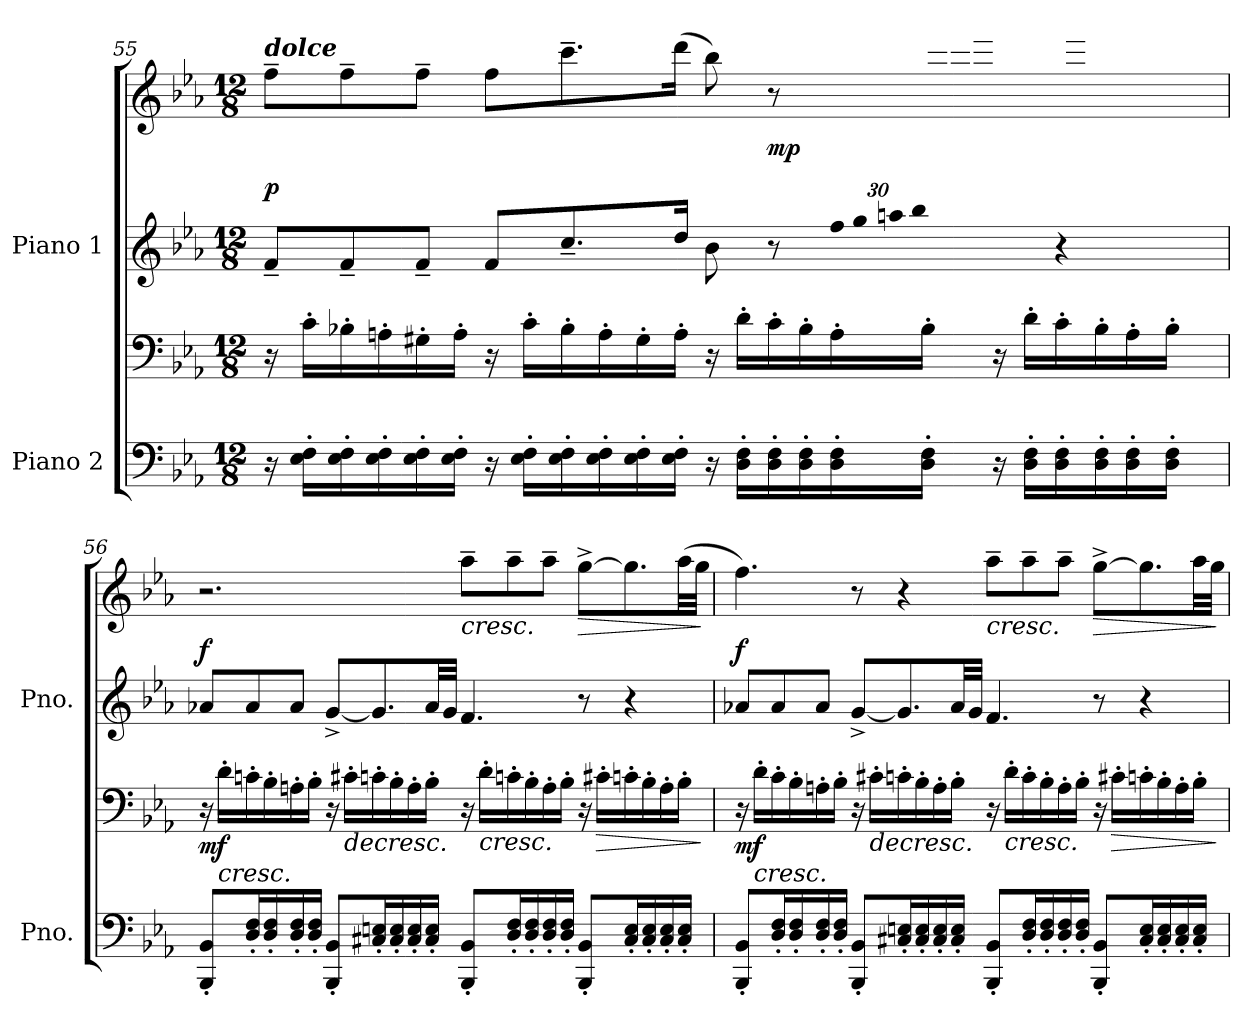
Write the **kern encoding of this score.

**kern	**kern	**dynam	**kern	**kern	**dynam
*part2	*part2	*part2	*part1	*part1	*part1
*staff4	*staff3	*staff3/4	*staff2	*staff1	*staff1/2
*I"Piano 2	*	*	*I"Piano 1	*	*
*I'Pno.	*	*	*I'Pno.	*	*
!!LO:LB:g=z
*clefF4	*clefF4	*	*clefG2	*clefG2	*
*k[b-e-a-]	*k[b-e-a-]	*	*k[b-e-a-]	*k[b-e-a-]	*
*M12/8	*M12/8	*	*M12/8	*M12/8	*
=55	=55	=55	=55	=55	=55
*	*	*	*	*^	*
!	!	!	!	!LO:TX:a:Bi:t=dolce	!	!
!	!	!	!	!	!	!LO:DY:b
16r	16r	.	8f~/L	8ff~\L	240%257ryy	p
16E-\' 16F\'LL	16c'\LL	.	.	.	.	.
16E-\' 16F\'	16B-X'\	.	8f~/	8ff~\	.	.
16E-\' 16F\'	16An'\	.	.	.	.	.
16E-\' 16F\'	16G#X'\	.	8f~/J	8ff~\J	.	.
16E-\' 16F\'JJ	16A'\JJ	.	.	.	.	.
16r	16r	.	8f/L	8ff\L	.	.
16E-\' 16F\'LL	16c'\LL	.	.	.	.	.
16E-\' 16F\'	16B-'\	.	8.cc~/	8.ccc~\	.	.
16E-\' 16F\'	16A'\	.	.	.	.	.
16E-\' 16F\'	16G#'\	.	.	.	.	.
16E-\' 16F\'JJ	16A'\JJ	.	16dd/Jk	(16ddd\Jk	.	.
16r	16r	.	8b-\	8bb-\)	.	.
16D\' 16F\'LL	16d'\LL	.	.	.	.	.
!	!	!	!	!	!	!LO:DY:b
16D\' 16F\'	16c'\	.	8r	8r	.	mp
16D\' 16F\'	16B-'\	.	.	.	.	.
*	*	*	*Xbrackettup	*	*	*
!	!	!	!LO:N:vis=32	!	!	!
16D\' 16F\'	16A'\	.	(960%17ff/LLL	2ryy	.	.
!	!	!	!LO:N:vis=32	!	!	!
.	.	.	960%17gg/	.	.	.
!	!	!	!LO:N:vis=32	!	!	!
.	.	.	960%17aan/	.	.	.
!	!	!	!LO:N:vis=32	!	!	!
.	.	.	960%17bb-/	.	.	.
16D\' 16F\'JJ	16B-'\JJ	.	.	.	.	.
!	!	!	!	!	!LO:N:vis=32	!
.	.	.	240%43ryy	.	960%17ccc\	.
!	!	!	!	!	!LO:N:vis=32	!
.	.	.	.	.	960%17ddd\	.
!	!	!	!	!	!LO:N:vis=32	!
.	.	.	.	.	960%17eee-\JJJ)	.
.	.	.	.	.	960ryy	.
16r	16r	.	.	.	8fff\	.
16D\' 16F\'LL	16d'\LL	.	.	.	.	.
16D\' 16F\'	16c'\	.	4r	.	4ryy	.
16D\' 16F\'	16B-'\	.	.	.	.	.
16D\' 16F\'	16A'\	.	.	.	.	.
16D\' 16F\'JJ	16B-'\JJ	.	.	.	.	.
*	*	*	*	*v	*v	*
!!LO:PB:g=z
=56	=56	=56	=56	=56	=56
!	!	!LO:DY:b	!	!	!LO:DY:a=2
8BBB-/' 8BB-/'L	16r	mf	8a-X/L	2.r	f
!	!	!LO:HP:b	!	!	!
.	16d'\LL	<	.	.	.
16D/' 16F/'L	16cn'\	.	8a-/	.	.
16D/' 16F/'	16B-'\	.	.	.	.
16D/' 16F/'	16An'\	.	8a-/J	.	.
16D/' 16F/'JJ	16B-'\JJ	.	.	.	.
8BBB-/' 8BB-/'L	16r	.	[8g^/L	.	.
!	!	!LO:HP:b	!	!	!
.	16c#X'\LL	>	.	.	.
16C#X/' 16En/'L	16cn'\	.	8.g/]	.	.
16C#/' 16E/'	16B-'\	.	.	.	.
16C#/' 16E/'	16A'\	.	.	.	.
16C#/' 16E/'JJ	16B-'\JJ	.	32a-/LL	.	.
.	.	.	32g/JJJ	.	.
!	!	!	!	!	!LO:HP:b
8BBB-/' 8BB-/'L	16r	.	4.f/	8aa-~\L	<
!	!	!LO:HP:b	!	!	!
.	16d'\LL	<	.	.	.
16D/' 16F/'L	16cn'\	.	.	8aa-~\	.
16D/' 16F/'	16B-'\	.	.	.	.
16D/' 16F/'	16A'\	.	.	8aa-~\J	.
16D/' 16F/'JJ	16B-'\JJ	.	.	.	.
!	!	!	!	!	!LO:HP:b
8BBB-/' 8BB-/'L	16r	.	8r	[8gg^\L	>
!	!	!LO:HP:b	!	!	!
.	16c#X'\LL	>	.	.	.
16C#/' 16E/'L	16cn'\	.	4r	8.gg\]	.
16C#/' 16E/'	16B-'\	.	.	.	.
16C#/' 16E/'	16A'\	.	.	.	.
16C#/' 16E/'JJ	16B-'\JJ	.	.	(32aa-\LL	.
.	.	.	.	32gg\JJJ	.
.	.	[ ] [ ]	.	.	[ ]
!!LO:LB:g=z
=57	=57	=57	=57	=57	=57
!	!	!LO:DY:b	!	!	!LO:DY:a=2
8BBB-/' 8BB-/'L	16r	mf	8a-X/L	4.ff\)	f
!	!	!LO:HP:b	!	!	!
.	16d'\LL	<	.	.	.
16D/' 16F/'L	16c'\	.	8a-/	.	.
16D/' 16F/'	16B-'\	.	.	.	.
16D/' 16F/'	16An'\	.	8a-/J	.	.
16D/' 16F/'JJ	16B-'\JJ	.	.	.	.
8BBB-/' 8BB-/'L	16r	.	[8g^/L	8r	.
!	!	!LO:HP:b	!	!	!
.	16c#X'\LL	>	.	.	.
16C#X/' 16En/'L	16cn'\	.	8.g/]	4r	.
16C#/' 16E/'	16B-'\	.	.	.	.
16C#/' 16E/'	16A'\	.	.	.	.
16C#/' 16E/'JJ	16B-'\JJ	.	32a-/LL	.	.
.	.	.	32g/JJJ	.	.
!	!	!	!	!	!LO:HP:b
8BBB-/' 8BB-/'L	16r	.	4.f/	8aa-~\L	<
!	!	!LO:HP:b	!	!	!
.	16d'\LL	<	.	.	.
16D/' 16F/'L	16c'\	.	.	8aa-~\	.
16D/' 16F/'	16B-'\	.	.	.	.
16D/' 16F/'	16A'\	.	.	8aa-~\J	.
16D/' 16F/'JJ	16B-'\JJ	.	.	.	.
!	!	!	!	!	!LO:HP:b
8BBB-/' 8BB-/'L	16r	.	8r	[8gg^\L	>
!	!	!LO:HP:b	!	!	!
.	16c#X'\LL	>	.	.	.
16C#/' 16E/'L	16cn'\	.	4r	8.gg\]	.
16C#/' 16E/'	16B-'\	.	.	.	.
16C#/' 16E/'	16A'\	.	.	.	.
16C#/' 16E/'JJ	16B-'\JJ	.	.	32aa-\LL	.
.	.	.	.	32gg\JJJ	.
.	.	[ ] [ ]	.	.	[ ]
=	=	=	=	=	=
*-	*-	*-	*-	*-	*-
